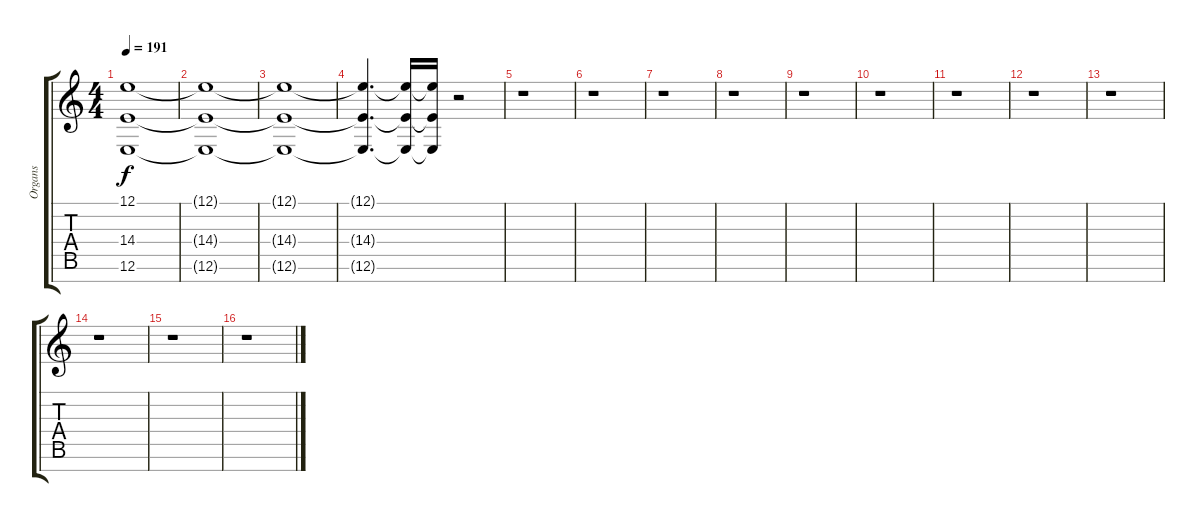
\track ("Organs" "Organs") {instrument rockorgan}
\staff {score tabs}
\tuning (E4 B3 G3 D3 A2 E2 B1) {hide}
\ts (4 4)
\tempo 191
\clef g2
\ks c
(12.1{t} 14.4{t} 12.6{t}).1{dy f} |
(12.1{t} 14.4{t} 12.6{t}).1 |
(12.1{t} 14.4{t} 12.6{t}).1 |
(12.1{t} 14.4{t} 12.6{t}).4{d} (12.1{t} 14.4{t} 12.6{t}).16 (12.1{t} 14.4{t} 12.6{t}).16 r.2 |
r.1 |
r.1 |
r.1 |
r.1 |
r.1 |
r.1 |
r.1 |
r.1 |
r.1 |
r.1 |
r.1 |
r.1
